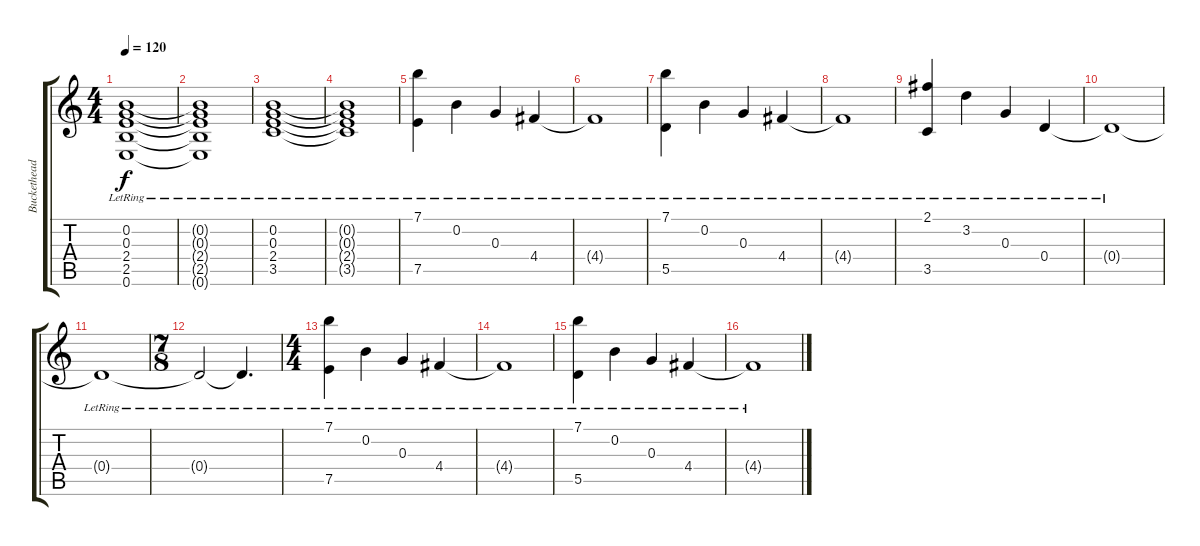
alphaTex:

\track ("Buckethead" "Buckethead") {instrument electricguitarclean}
\staff {score tabs}
\tuning (E4 B3 G3 D3 A2 E2) {hide}
\ts (4 4)
\tempo 120
\clef g2
\ks c
(0.2{lr} 0.3{lr} 2.4{lr} 2.5{lr} 0.6{lr}).1{dy f} |
(0.2{lr t} 0.3{lr t} 2.4{lr t} 2.5{lr t} 0.6{lr t}).1 |
(0.2{lr} 0.3{lr} 2.4{lr} 3.5{lr}).1 |
(0.2{lr t} 0.3{lr t} 2.4{lr t} 3.5{lr t}).1 |
(7.1{lr} 7.5{lr}).4 0.2{lr}.4 0.3{lr}.4 4.4{lr}.4 |
4.4{lr t}.1 |
(7.1{lr} 5.5{lr}).4 0.2{lr}.4 0.3{lr}.4 4.4{lr}.4 |
4.4{lr t}.1 |
(2.1{lr} 3.5{lr}).4 3.2{lr}.4 0.3{lr}.4 0.4{lr}.4 |
0.4{lr t}.1 |
0.4{lr t}.1 |
\ts (7 8)
0.4{lr t}.2 0.4{lr t}.4{d} |
\ts (4 4)
(7.1{lr} 7.5{lr}).4 0.2{lr}.4 0.3{lr}.4 4.4{lr}.4 |
4.4{lr t}.1 |
(7.1{lr} 5.5{lr}).4 0.2{lr}.4 0.3{lr}.4 4.4{lr}.4 |
4.4{lr t}.1
